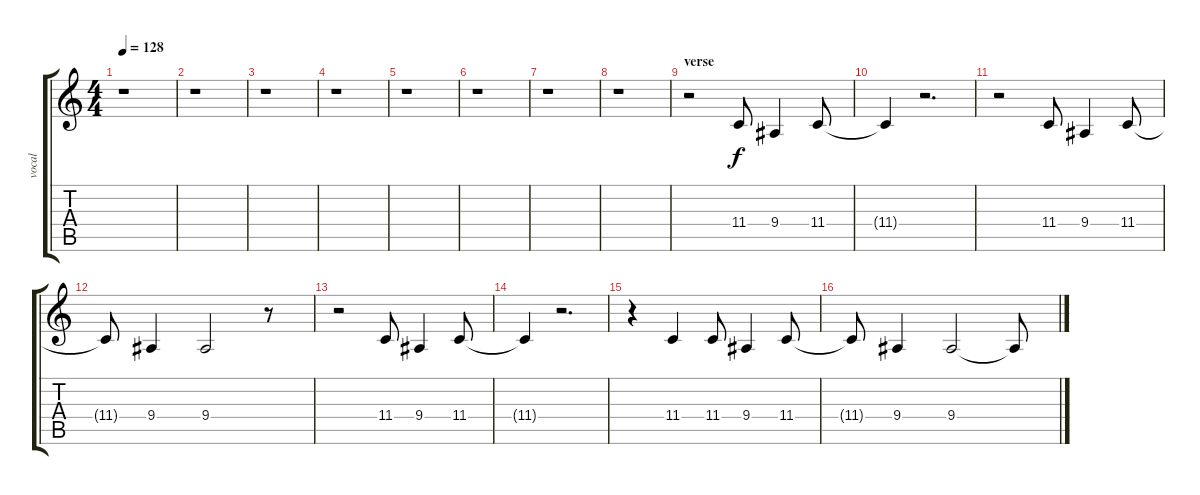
\track ("vocal" "vocal") {instrument electricpiano2}
\staff {score tabs}
\tuning (Eb4 Bb3 Gb3 Db3 Ab2 Eb2) {hide}
\ts (4 4)
\tempo 128
\clef g2
\ks c
r.1{dy f instrument electricpiano2} |
r.1 |
r.1 |
r.1 |
r.1 |
r.1 |
r.1 |
r.1 |
\section ("" "verse")
r.2 11.4.8 9.4.4 11.4.8 |
11.4{t}.4 r.2{d} |
r.2 11.4.8 9.4.4 11.4.8 |
11.4{t}.8 9.4.4 9.4.2 r.8 |
r.2 11.4.8 9.4.4 11.4.8 |
11.4{t}.4 r.2{d} |
r.4 11.4.4 11.4.8 9.4.4 11.4.8 |
11.4{t}.8 9.4.4 9.4.2 9.4{t}.8
